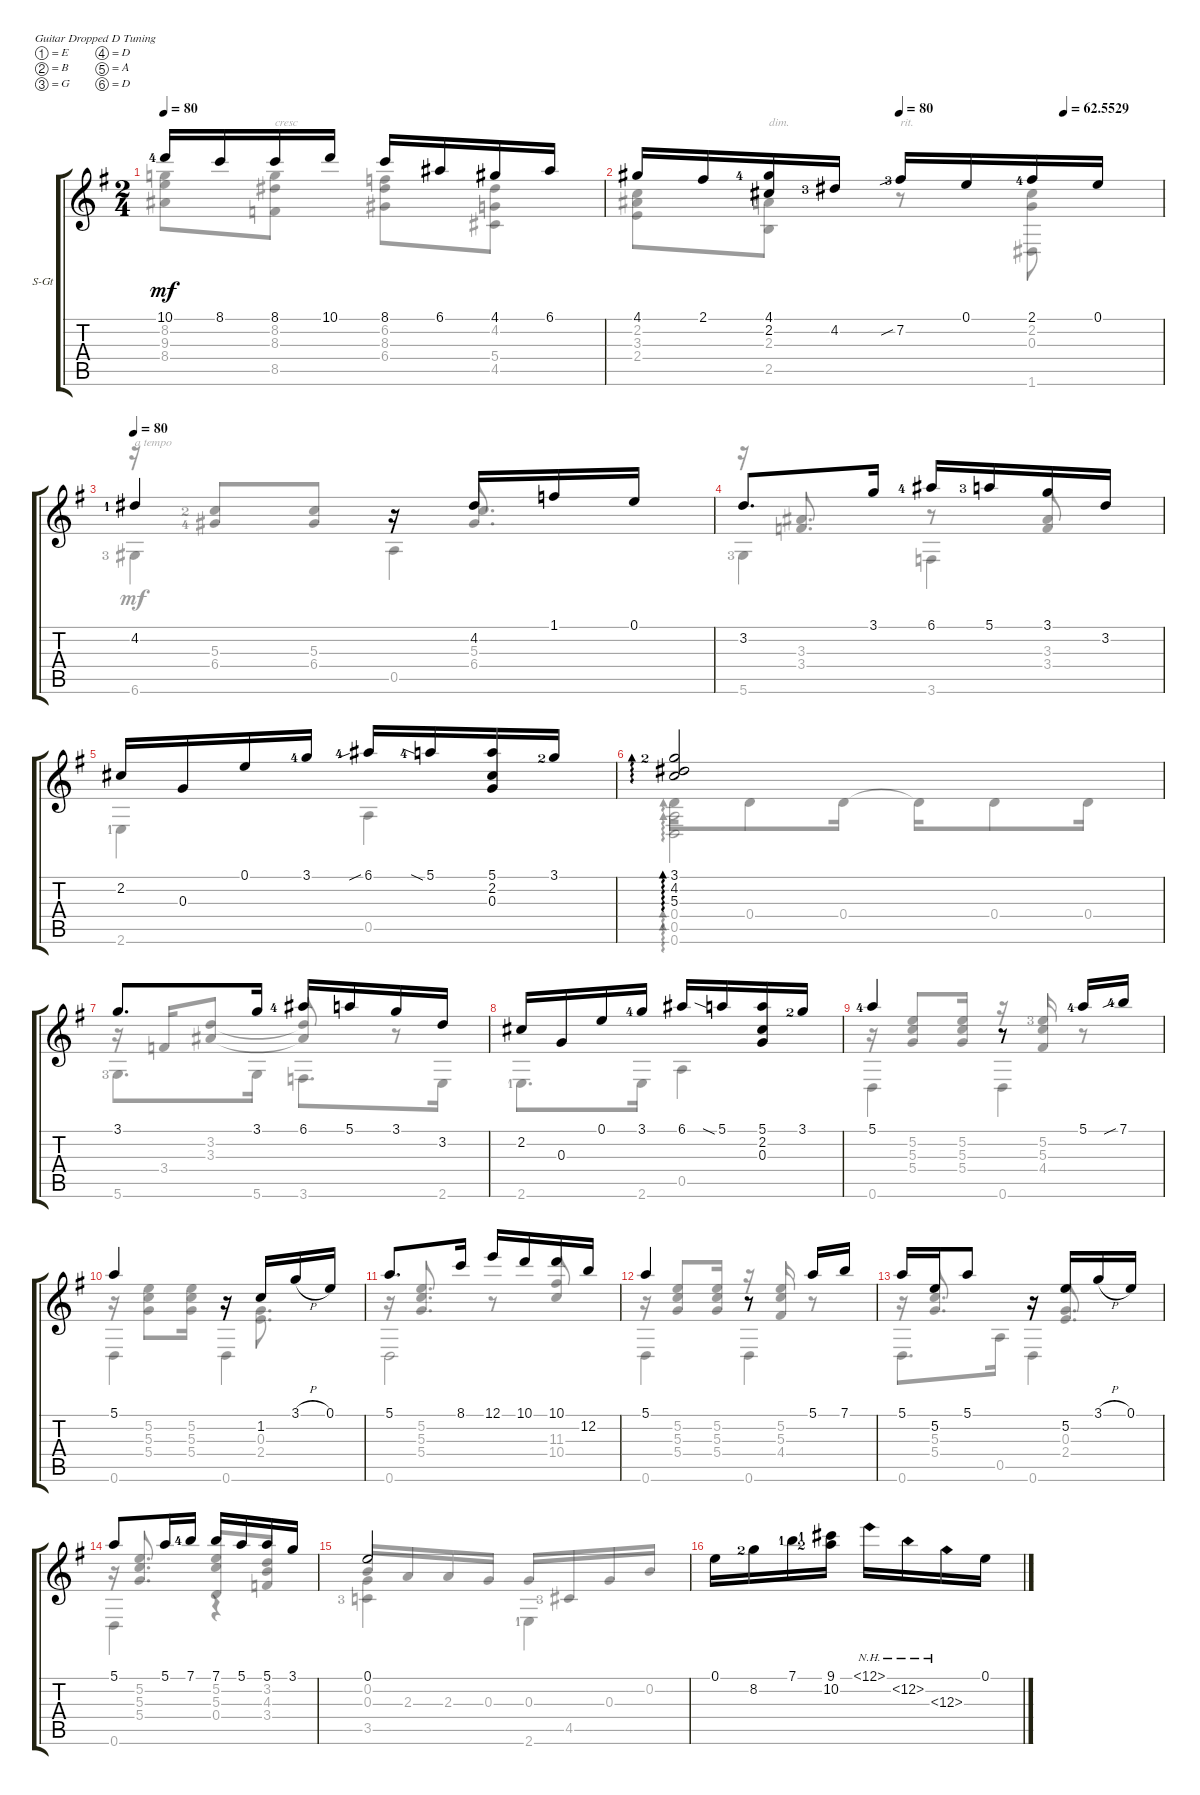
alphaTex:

\defaultSystemsLayout 4
\bracketExtendMode groupsimilarinstruments
\firstSystemTrackNameOrientation horizontal
\otherSystemsTrackNameOrientation horizontal
\track ("Steel Guitar" "S-Gt") {instrument acousticguitarsteel}
\staff {score tabs}
\tuning (E4 B3 G3 D3 A2 D2)
\voice
\ts (2 4)
\tempo 80
\clef g2
\ks g
10.1{lf 5}.16{dy mf} 8.1.16 8.1.16 10.1.16 8.1.16 6.1.16 4.1.16 6.1.16 |
\tempo (80 0.5)
\tempo (62.5529 0.8125)
4.1.16 2.1.16 (4.1{lf 5} 2.2).16 4.2{lf 4}.16 7.2{sib lf 4}.16 0.1.16 2.1{lf 5}.16 0.1.16 |
\tempo 80
4.2{lf 2}.4 r.16 4.2.16 1.1.16 0.1.16 |
3.2.8{d} 3.1.16 6.1{lf 5}.16 5.1{lf 4}.16 3.1.16 3.2.16 |
2.2.16 0.3.16 0.1.16 3.1{lf 5}.16 6.1{sib lf 5}.16 5.1{sia lf 5}.16 (5.1 2.2 0.3).16 3.1{lf 3}.16 |
(3.1{lf 3} 5.3 4.2).2{ad 0} |
3.1.8{d} 3.1.16 6.1{lf 5}.16 5.1.16 3.1.16 3.2.16 |
2.2.16 0.3.16 0.1.16 3.1{lf 5}.16 6.1.16 5.1{sia}.16 (5.1 2.2 0.3).16 3.1{lf 3}.16 |
5.1{lf 5}.4 r.8 5.1{lf 5}.16 7.1{sib lf 5}.16 |
5.1.4 r.16 1.2.16 3.1{h}.16 0.1.16 |
5.1.8{d} 8.1.16 12.1.16 10.1.16 10.1.16 12.2.16 |
5.1.4 r.8 5.1.16 7.1.16 |
5.1.16 5.2.16 5.1.8 r.16 5.2.16 3.1{h}.16 0.1.16 |
5.1.8 5.1.16 7.1{lf 5}.16 7.1.16 5.1.16 5.1.16 3.1.16 |
0.1.2 |
0.1.16 8.2{lf 3}.16 7.1{lf 2}.16 (9.1{lf 2} 10.2{lf 3}).16 12.1{nh}.16 12.2{nh}.16 12.3{nh}.16 0.1.16
\voice
\clef g2
\ottava regular
\simile none
\ks g
(8.2 9.3 8.4).8{dy mf} (8.2 8.3 8.5).8{txt "cresc"} (6.2 8.3 6.4).8 (5.4 4.5 4.2).8 |
(2.2 3.3 2.4).8 (2.5 2.3).8{txt "dim."} r.8{txt "rit."} (2.2 0.3 1.6).8 |
r.16{txt "a tempo" beam invert} (5.3{lf 3} 6.4{lf 5}).8{beam invert} (6.4 5.3).8 (5.3 6.4).8{d beam invert} |
r.16{beam invert} (3.3 3.4).8{d beam invert} r.8{beam invert} (3.3 3.4).8{beam invert} |
2.6{lf 2}.4 0.5.4 |
0.4.16{ad 0} 0.4.8 0.4.16 0.4{t}.16 0.4.8 0.4.16 |
r.16{beam invert} 3.4.16{beam invert} (3.3 3.2).8 (3.2{t} 3.3{t}).8{beam invert} r.8{beam invert} |
2.6{lf 2}.8{d} 2.6.16 0.5.4 |
r.16 (5.2 5.3 5.4).8{beam invert} (5.4 5.3 5.2).16 r.16{beam invert} (5.2{lf 4} 5.3 4.4).16{beam invert} r.8 |
r.16 (5.2 5.3 5.4).8 (5.4 5.3 5.2).16 r.16 (0.3 2.4).8{d} |
r.16 (5.2 5.3 5.4).8{d beam invert} r.8 (11.3 10.4).8{beam invert} |
r.16 (5.2 5.3 5.4).8{beam invert} (5.4 5.3 5.2).16 r.16{beam invert} (5.2 5.3 4.4).16{beam invert} r.8 |
r.16{beam invert} (5.3 5.4).8{d beam invert} r.16{beam invert} (0.3 2.4).8{d beam invert} |
r.16 (5.2 5.3 5.4).8{d beam invert} (5.2 5.3 0.4).8{beam invert} (3.4 3.2 4.3).8 |
0.2.16{beam invert} 2.3.16 2.3.16 0.3.16 0.3.16{beam invert} 4.5{lf 4}.16 0.3.16 0.2.16 |
\voice
\clef g2
\ottava regular
\simile none
\ks g
|
|
6.6{lf 4}.4 0.5.4 |
5.6{lf 4}.4 3.6.4 |
|
(0.5 0.6).2{ad 0} |
5.6{lf 4}.8{d} 5.6.16 3.6.8{d} 2.6.16 |
|
0.6.4 0.6.4 |
0.6.4 0.6.4 |
0.6.2 |
0.6.4 0.6.4 |
0.6.8{d} 0.5.16 0.6.4 |
0.6.4 r.4 |
(0.3 3.5{lf 4}).4 2.6{lf 2}.4 |
